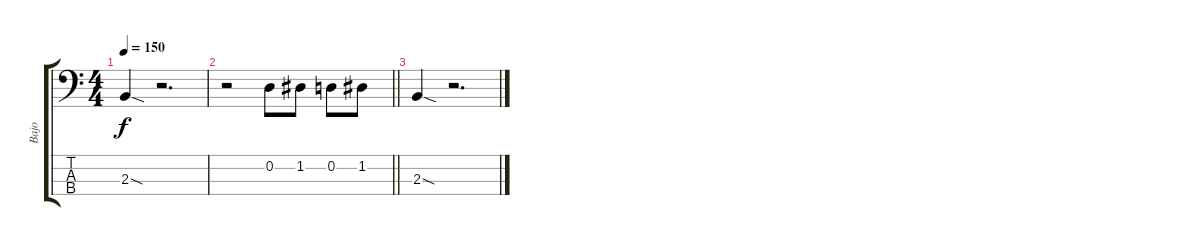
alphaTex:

\track ("Bajo" "Bajo") {instrument electricbassfinger}
\staff {score tabs}
\tuning (G2 D2 A1 E1) {hide}
\ts (4 4)
\tempo 150
\clef f4
\ks c
2.3{sod}.4{dy f} r.2{d} |
\barLineRight lightlight
r.2 0.2.8 1.2.8 0.2.8 1.2.8 |
2.3{sod}.4 r.2{d}
